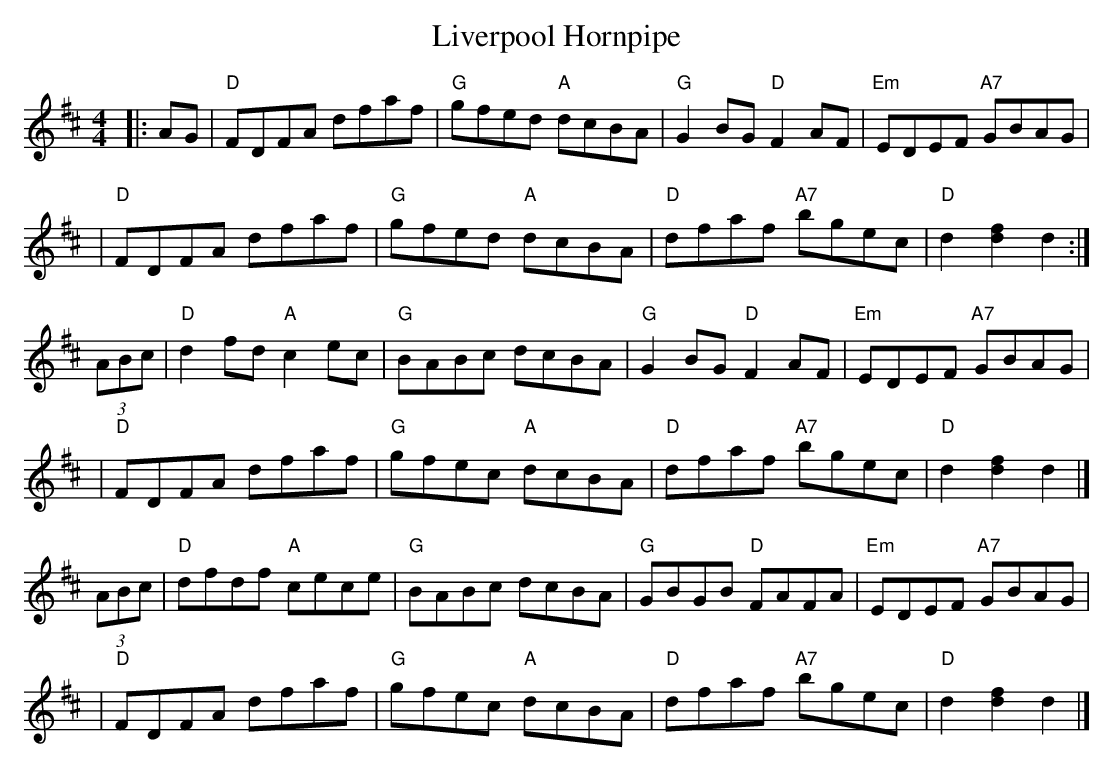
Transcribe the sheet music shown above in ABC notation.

X:1
T: Liverpool Hornpipe
M: 4/4
L: 1/8
K: D
|: AG \
| "D"FDFA dfaf | "G"gfed "A"dcBA | "G"G2BG "D"F2AF | "Em"EDEF "A7"GBAG |
| "D"FDFA dfaf | "G"gfed "A"dcBA | "D"dfaf "A7"bgec | "D"d2[f2d2] d2 :|
(3ABc \
| "D"d2fd "A"c2ec | "G"BABc dcBA | "G"G2BG "D"F2AF | "Em"EDEF "A7"GBAG |
| "D"FDFA dfaf | "G"gfec "A"dcBA | "D"dfaf "A7"bgec | "D"d2[f2d2] d2 |]
(3ABc \
| "D"dfdf "A"cece | "G"BABc dcBA | "G"GBGB "D"FAFA | "Em"EDEF "A7"GBAG |
| "D"FDFA dfaf | "G"gfec "A"dcBA | "D"dfaf "A7"bgec | "D"d2[f2d2] d2 |]
